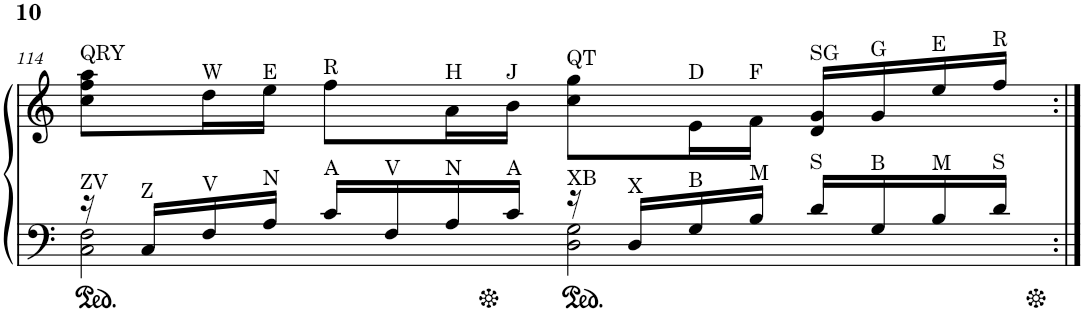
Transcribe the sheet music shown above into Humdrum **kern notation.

**kern	**kern
*part1	*part1
*staff2	*staff1
*I"Piano	*
*I'Pno.	*
!!LO:PB:g=z
*clefF4	*clefG2
*k[]	*k[]
*M4/4	*M4/4
=114	=114
*^	*
!	!	!LO:TX:a:t=QRY
!LO:TX:a:t=ZV	!	!
16r	2C\ 2F\	8cc\ 8ff\ 8aa\L
!LO:TX:a:t=Z	!	!
16C/LL	.	.
!	!	!LO:TX:a:t=W
!LO:TX:a:t=V	!	!
16F/	.	16dd\L
!	!	!LO:TX:a:t=E
!LO:TX:a:t=N	!	!
16A/JJ	.	16ee\JJ
!	!	!LO:TX:a:t=R
!LO:TX:a:t=A	!	!
16c/LL	.	8ff\L
!LO:TX:a:t=V	!	!
16F/	.	.
!	!	!LO:TX:a:t=H
!LO:TX:a:t=N	!	!
16A/	.	16a\L
!	!	!LO:TX:a:t=J
!LO:TX:a:t=A	!	!
16c/JJ	.	16b\JJ
!	!	!LO:TX:a:t=QT
!LO:TX:a:t=XB	!	!
16r	2D\ 2G\	8cc\ 8gg\L
!LO:TX:a:t=X	!	!
16D/LL	.	.
!	!	!LO:TX:a:t=D
!LO:TX:a:t=B	!	!
16G/	.	16e\L
!	!	!LO:TX:a:t=F
!LO:TX:a:t=M	!	!
16B/JJ	.	16f\JJ
!	!	!LO:TX:a:t=SG
!LO:TX:a:t=S	!	!
16d/LL	.	16d/ 16g/LL
!	!	!LO:TX:a:t=G
!LO:TX:a:t=B	!	!
16G/	.	16g/
!	!	!LO:TX:a:t=E
!LO:TX:a:t=M	!	!
16B/	.	16ee/
!	!	!LO:TX:a:t=R
!LO:TX:a:t=S	!	!
16d/JJ	.	16ff/JJ
*v	*v	*
=:|!	=:|!
*-	*-
